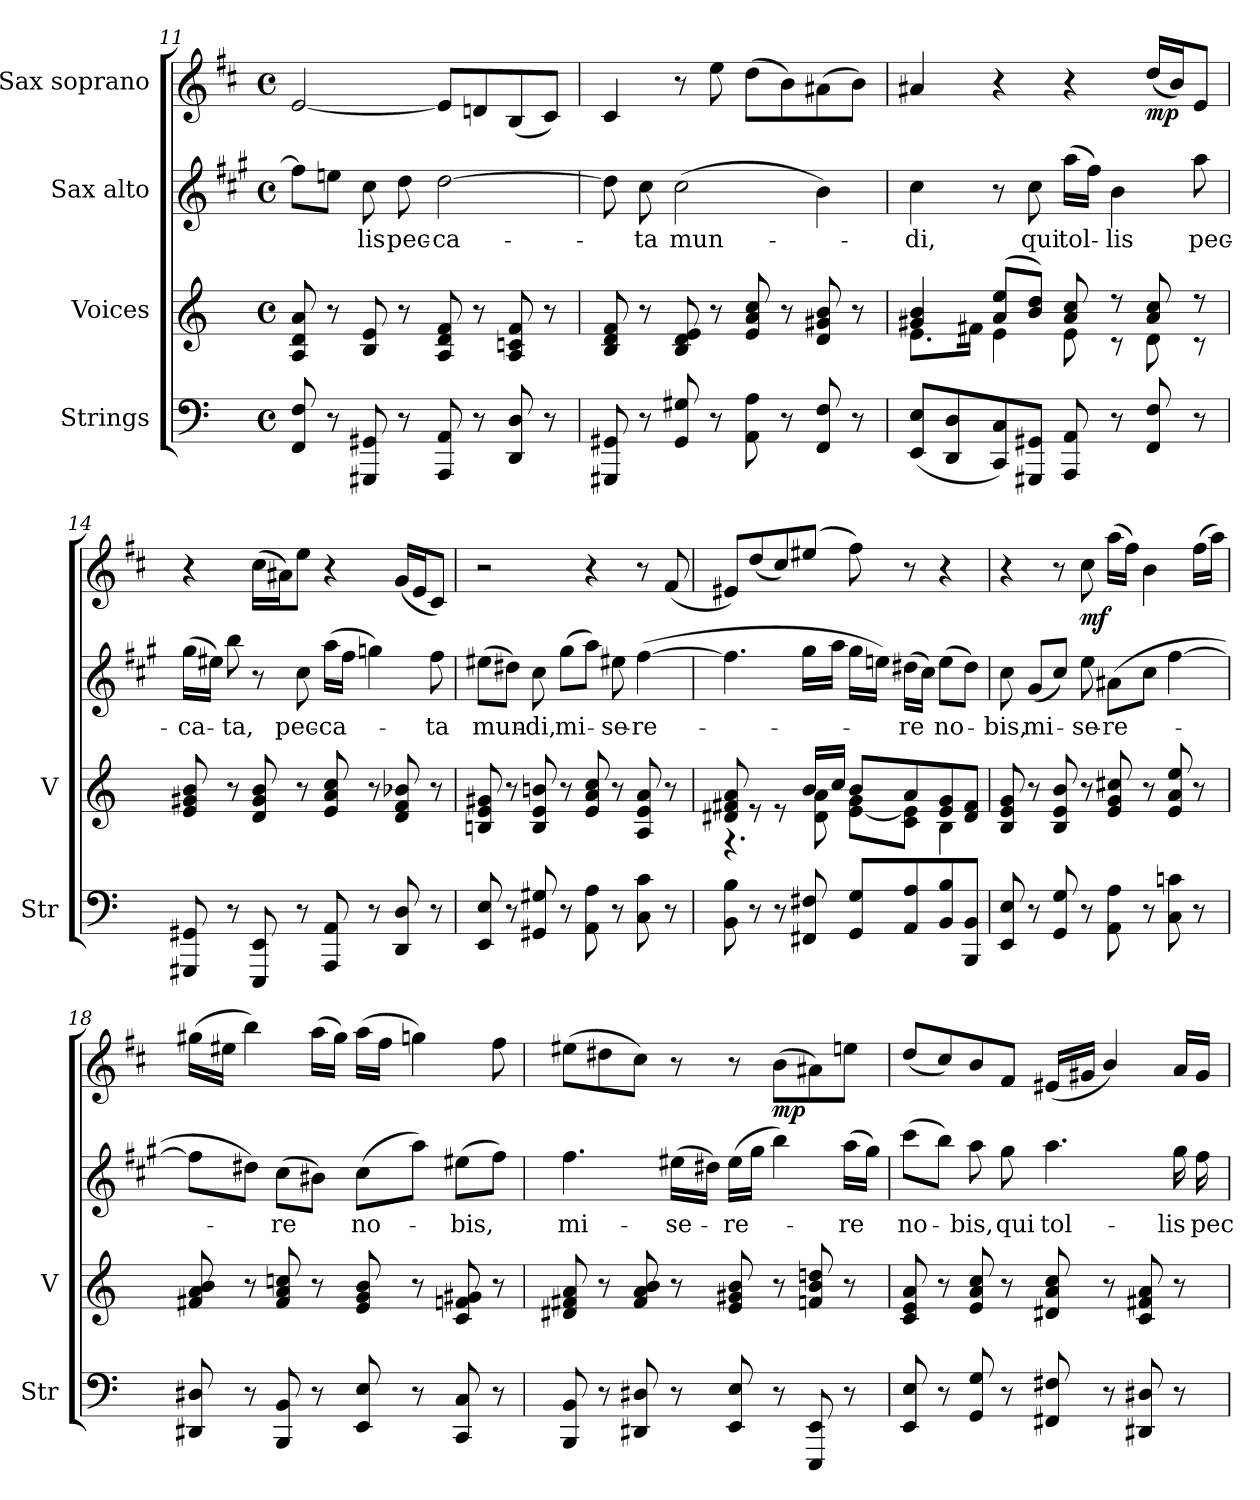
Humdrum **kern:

**kern	**kern	**kern	**text	**kern	**dynam
*part4	*part3	*part2	*part2	*part1	*part1
*staff4	*staff3	*staff2	*staff2	*staff1	*staff1
*I"Strings	*I"Voices	*I"Sax alto	*	*I"Sax soprano	*
*I'Str	*I'V	*	*	*	*
*clefF4	*clefG2	*clefG2	*	*clefG2	*
*	*	*ITrd5c9	*	*ITrd1c2	*
*k[]	*k[]	*k[]	*	*k[]	*
*M4/4	*M4/4	*M4/4	*	*M4/4	*
*met(c)	*met(c)	*met(c)	*	*met(c)	*
=11	=11	=11	=11	=11	=11
8FF/ 8F/	8A/ 8d/ 8a/	8a\L]	.	[2d/	.
8r	8r	8gn\J	.	.	.
!	!	!	!LO:LY:b	!	!
8GGG#X/ 8GG#X/	8B/ 8e/	8e\	-lis	.	.
!	!	!	!LO:LY:b	!	!
8r	8r	8f\	pec-	.	.
!	!	!	!LO:LY:b	!	!
8AAA/ 8AA/	8A/ 8d/ 8f/	[2f\	-ca-	8d/L]	.
8r	8r	.	.	8cn/	.
8DD/ 8D/	8A/ 8cn/ 8f/	.	.	(<8A/	.
8r	8r	.	.	8B/J)	.
!!LO:PB:g=z
=12	=12	=12	=12	=12	=12
8GGG#X/ 8GG#X/	8B/ 8d/ 8f/	8f\]	.	4B/	.
!	!	!	!LO:LY:b	!	!
8r	8r	8e\	-ta	.	.
!	!	!	!LO:LY:b	!	!
8GG#/ 8G#X/	8B/ 8d/ 8e/	(>2e\	mun-	8r	.
8r	8r	.	.	8dd\	.
8AA\ 8A\	8e/ 8a/ 8cc/	.	.	(>8cc\L	.
8r	8r	.	.	8a\)	.
8FF/ 8F/	8d/ 8g#X/ 8b/	4d\)	.	(>8g#X\	.
8r	8r	.	.	8a\J)	.
=13	=13	=13	=13	=13	=13
*	*^	*	*	*	*
!	!	!	!	!LO:LY:b	!	!
(<8EE/ 8E/L	4g#X/ 4b/	8.e\L	4e\	di,	4g#X/	.
8DD/ 8D/	.	.	.	.	.	.
.	.	16f#X\Jk	.	.	.	.
8CC/ 8C/)	(<8a/ 8ee/L	4e\	8r	.	4r	.
!	!	!	!	!LO:LY:b	!	!
8GGG#X/ 8GG#X/J	8b/ 8dd/J)	.	8e\	qui	.	.
!	!	!	!	!LO:LY:b	!	!
8AAA/ 8AA/	8a/ 8cc/	8e\	(>16cc\LL	tol-	4r	.
.	.	.	16a\JJ)	.	.	.
!	!	!	!	!LO:LY:b	!	!
8r	8r	8r	4d\	-lis	.	.
!	!	!	!	!	!	!LO:DY:b
8FF/ 8F/	8a/ 8cc/	8d\	.	.	(<16cc/LL	mp
.	.	.	.	.	16a/J)	.
!	!	!	!	!LO:LY:b	!	!
8r	8r	8r	8cc\	pec-	8d/J	.
=14	=14	=14	=14	=14	=14	=14
!	!	!	!	!LO:LY:b	!	!
*	*v	*v	*	*	*	*
8GGG#X/ 8GG#X/	8e/ 8g#X/ 8b/	(>16b\LL	-ca-	4r	.
.	.	16g#X\JJ)	.	.	.
!	!	!	!LO:LY:b	!	!
8r	8r	8dd\	-ta,	.	.
8EEE/ 8EE/	8d/ 8g#/ 8b/	8r	.	(>16b\LL	.
.	.	.	.	16g#X\J)	.
!	!	!	!LO:LY:b	!	!
8r	8r	8e\	pec-	8dd\J	.
!	!	!	!LO:LY:b	!	!
8AAA/ 8AA/	8e/ 8a/ 8cc/	(>16cc\LL	-ca-	4r	.
.	.	16a\JJ	.	.	.
8r	8r	4b-X\)	.	.	.
8DD/ 8D/	8d/ 8f/ 8b-X/	.	.	(<16f/LL	.
.	.	.	.	16d/J	.
!	!	!	!LO:LY:b	!	!
8r	8r	8a\	-ta	8B/J)	.
=15	=15	=15	=15	=15	=15
!	!	!	!LO:LY:b	!	!
8EE/ 8E/	8Bn/ 8e/ 8g#X/	(>8g#X\L	mun-	2r	.
8r	8r	8f#X\J)	.	.	.
!	!	!	!LO:LY:b	!	!
8GG#X/ 8G#X/	8B/ 8e/ 8bn/	8e\	-di,	.	.
!	!	!	!LO:LY:b	!	!
8r	8r	(>8b\L	mi-	.	.
8AA\ 8A\	8e/ 8a/ 8cc/	8cc\J)	.	4r	.
!	!	!	!LO:LY:b	!	!
8r	8r	8g#X\	-se-	.	.
!	!	!	!LO:LY:b	!	!
8C\ 8c\	8A/ 8e/ 8a/	(>[4a\	-re-	8r	.
8r	8r	.	.	(<8e/	.
!!LO:LB:g=z
=16	=16	=16	=16	=16	=16
*	*^	*	*	*	*
8BB\ 8B\	8d#X/ 8f#X/ 8a/	4.r	4.a\]	.	8d#X/L)	.
8r	8re	.	.	.	(<8cc/	.
8r	8re	.	.	.	8b/)	.
8FF#X/ 8F#X/	16b/LL	8d#\ 8a\	16b\LL	.	(>8dd#X/J	.
.	16cc/JJ	.	16cc\JJ	.	.	.
8GG/ 8G/L	8b/L	[8e\ 8g\L	16b\LL	.	8ee\)	.
.	.	.	16gn\JJ)	.	.	.
!	!	!	!	!LO:LY:b	!	!
8AA/ 8A/	8a/	8c\ 8e\]J	(>16f#X\LL	-re	8r	.
.	.	.	16e\JJ)	.	.	.
!	!	!	!	!LO:LY:b	!	!
8BB/ 8B/	8e/ 8g/	4B\	(>8g\L	no-	4r	.
8BBB/ 8BB/J	8d#/ 8f#/J	.	8f#\J)	.	.	.
*	*v	*v	*	*	*	*
=17	=17	=17	=17	=17	=17
!	!	!	!LO:LY:b	!	!
8EE/ 8E/	8B/ 8e/ 8g/	8e\	bis,	4r	.
!	!	!	!LO:LY:b	!	!
8r	8r	(<8B/L	mi-	.	.
8GG/ 8G/	8B/ 8e/ 8b/	8e/J)	.	8r	.
!	!	!	!LO:LY:b	!	!LO:DY:b
8r	8r	8g\	-se-	8b\	mf
!	!	!	!LO:LY:b	!	!
8AA\ 8A\	8e/ 8g/ 8cc#X/	(>8c#X\L	-re-	(>16gg\LL	.
.	.	.	.	16ee\JJ)	.
8r	8r	8e\J	.	4a\	.
8C\ 8cn\	8e/ 8a/ 8ee/	[4a\	.	.	.
8r	8r	.	.	(>16ee\LL	.
.	.	.	.	16gg\JJ)	.
=18	=18	=18	=18	=18	=18
8DD#X/ 8D#X/	8f#X/ 8a/ 8b/	8a\L]	.	(>16ff#X\LL	.
.	.	.	.	16dd#X\JJ	.
8r	8r	8f#X\J)	.	4aa\)	.
!	!	!	!LO:LY:b	!	!
8BBB/ 8BB/	8f#/ 8a/ 8ccn/	(>8e\L	-re	.	.
8r	8r	8d#X\J)	.	(>16gg\LL	.
.	.	.	.	16ff#\JJ)	.
!	!	!	!LO:LY:b	!	!
8EE/ 8E/	8e/ 8g/ 8b/	(>8e\L	no-	(>16gg\LL	.
.	.	.	.	16ee\JJ	.
8r	8r	8cc\J)	.	4ffn\)	.
!	!	!	!LO:LY:b	!	!
8CC/ 8C/	8c/ 8fn/ 8g#X/	(>8g#X\L	-bis,	.	.
8r	8r	8a\J)	.	8ee\	.
!!LO:LB:g=z
=19	=19	=19	=19	=19	=19
!	!	!	!LO:LY:b	!	!
8BBB/ 8BB/	8d#X/ 8f#X/ 8a/	4.a\	mi-	(>8dd#X\L	.
8r	8r	.	.	8cc#X\	.
8DD#X/ 8D#X/	8f#/ 8a/ 8b/	.	.	8b\J)	.
!	!	!	!LO:LY:b	!	!
8r	8r	(>16g#X\LL	-se-	8r	.
.	.	16f#X\JJ)	.	.	.
!	!	!	!LO:LY:b	!	!
8EE/ 8E/	8e/ 8g#X/ 8b/	(>16g#\LL	-re-	8r	.
.	.	16b\JJ	.	.	.
!	!	!	!	!	!LO:DY:b
8r	8r	4dd\)	.	(>8a\L	mp
8EEE/ 8EE/	8fn/ 8b/ 8ddn/	.	.	8g#X\)	.
!	!	!	!LO:LY:b	!	!
8r	8r	(>16cc\LL	-re	8ddn\J	.
.	.	16b\JJ)	.	.	.
=20	=20	=20	=20	=20	=20
!	!	!	!LO:LY:b	!	!
8EE/ 8E/	8c/ 8e/ 8a/	(>8ee\L	no-	(<8cc/L	.
8r	8r	8dd\J)	.	8b/)	.
!	!	!	!LO:LY:b	!	!
8GG/ 8G/	8e/ 8a/ 8cc/	8cc\	-bis,	8a/	.
!	!	!	!LO:LY:b	!	!
8r	8r	8b\	qui	8e/J	.
!	!	!	!LO:LY:b	!	!
8FF#X/ 8F#X/	8d#X/ 8a/ 8cc/	4.cc\	tol-	(<16d#X/LL	.
.	.	.	.	16f#X/JJ	.
8r	8r	.	.	4a/)	.
8DD#X/ 8D#X/	8c/ 8f#X/ 8a/	.	.	.	.
!	!	!	!LO:LY:b	!	!
8r	8r	16b\	-lis	16g/LL	.
!	!	!	!LO:LY:b	!	!
.	.	16a\	pec-	16f#/JJ	.
=	=	=	=	=	=
*-	*-	*-	*-	*-	*-
